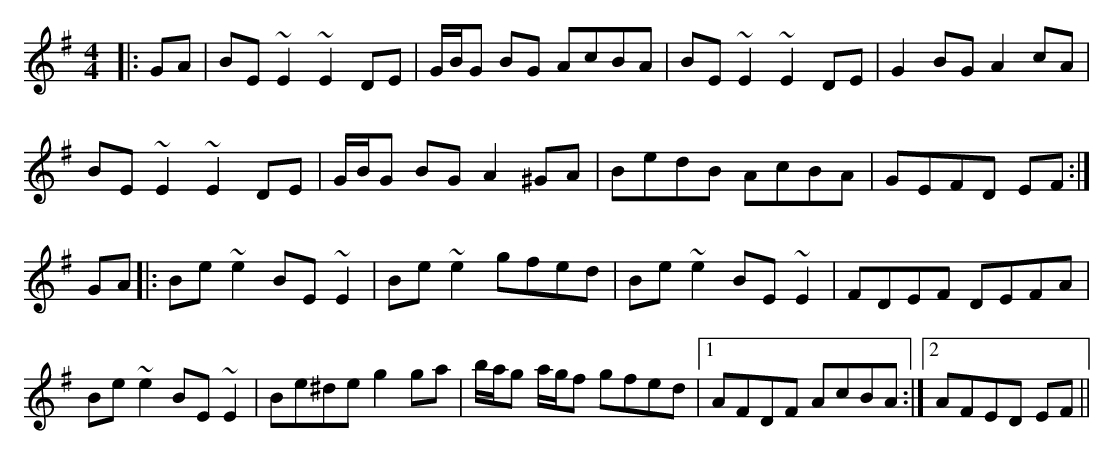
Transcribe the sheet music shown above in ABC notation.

X:1
M:4/4
K:Emin
|:GA|BE ~E2 ~E2 DE|G/B/G BG AcBA|BE ~E2 ~E2 DE|G2 BG A2 cA|
BE ~E2 ~E2 DE|G/B/G BG A2 ^GA|BedB AcBA|GEFD EF:|
GA|:Be ~e2 BE ~E2|Be ~e2 gfed|Be ~e2 BE ~E2|FDEF DEFA|
Be ~e2 BE ~E2|Be^de g2 ga|b/a/g a/g/f gfed|1 AFDF AcBA:|2 AFED EF||
